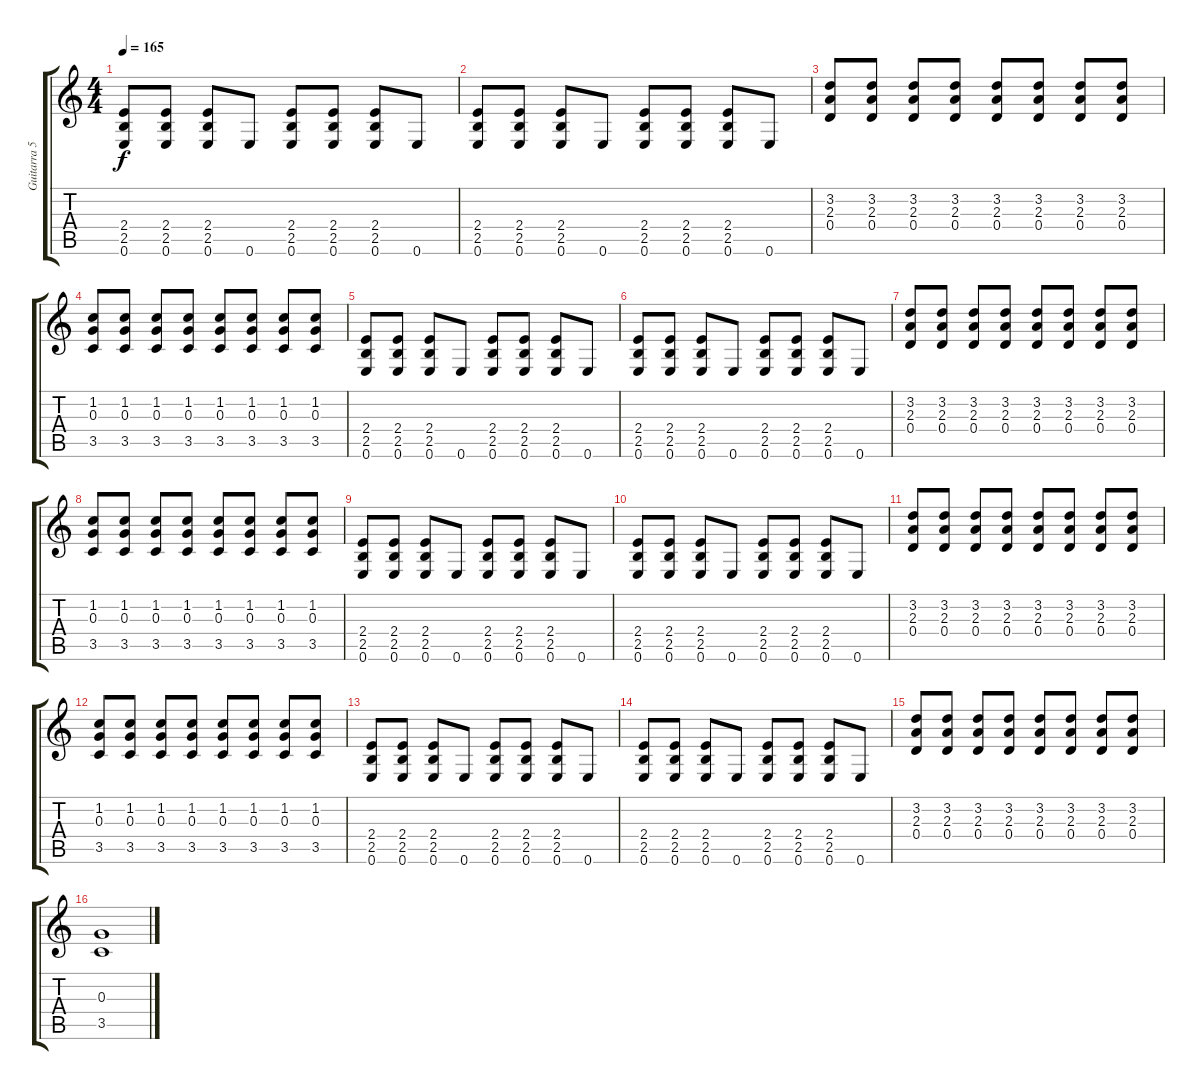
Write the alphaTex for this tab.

\track ("Guitarra 5 ( Ritmica 2 )" "Guitarra 5") {instrument distortionguitar}
\staff {score tabs}
\tuning (E4 B3 G3 D3 A2 E2) {hide}
\ts (4 4)
\tempo 165
\clef g2
\ks c
(2.4 2.5 0.6).8{dy f} (2.4 2.5 0.6).8 (2.4 2.5 0.6).8 0.6.8 (2.4 2.5 0.6).8 (2.4 2.5 0.6).8 (2.4 2.5 0.6).8 0.6.8 |
(2.4 2.5 0.6).8 (2.4 2.5 0.6).8 (2.4 2.5 0.6).8 0.6.8 (2.4 2.5 0.6).8 (2.4 2.5 0.6).8 (2.4 2.5 0.6).8 0.6.8 |
(3.2 2.3 0.4).8 (3.2 2.3 0.4).8 (3.2 2.3 0.4).8 (3.2 2.3 0.4).8 (3.2 2.3 0.4).8 (3.2 2.3 0.4).8 (3.2 2.3 0.4).8 (3.2 2.3 0.4).8 |
(1.2 0.3 3.5).8 (1.2 0.3 3.5).8 (1.2 0.3 3.5).8 (1.2 0.3 3.5).8 (1.2 0.3 3.5).8 (1.2 0.3 3.5).8 (1.2 0.3 3.5).8 (1.2 0.3 3.5).8 |
(2.4 2.5 0.6).8 (2.4 2.5 0.6).8 (2.4 2.5 0.6).8 0.6.8 (2.4 2.5 0.6).8 (2.4 2.5 0.6).8 (2.4 2.5 0.6).8 0.6.8 |
(2.4 2.5 0.6).8 (2.4 2.5 0.6).8 (2.4 2.5 0.6).8 0.6.8 (2.4 2.5 0.6).8 (2.4 2.5 0.6).8 (2.4 2.5 0.6).8 0.6.8 |
(3.2 2.3 0.4).8 (3.2 2.3 0.4).8 (3.2 2.3 0.4).8 (3.2 2.3 0.4).8 (3.2 2.3 0.4).8 (3.2 2.3 0.4).8 (3.2 2.3 0.4).8 (3.2 2.3 0.4).8 |
(1.2 0.3 3.5).8 (1.2 0.3 3.5).8 (1.2 0.3 3.5).8 (1.2 0.3 3.5).8 (1.2 0.3 3.5).8 (1.2 0.3 3.5).8 (1.2 0.3 3.5).8 (1.2 0.3 3.5).8 |
(2.4 2.5 0.6).8 (2.4 2.5 0.6).8 (2.4 2.5 0.6).8 0.6.8 (2.4 2.5 0.6).8 (2.4 2.5 0.6).8 (2.4 2.5 0.6).8 0.6.8 |
(2.4 2.5 0.6).8 (2.4 2.5 0.6).8 (2.4 2.5 0.6).8 0.6.8 (2.4 2.5 0.6).8 (2.4 2.5 0.6).8 (2.4 2.5 0.6).8 0.6.8 |
(3.2 2.3 0.4).8 (3.2 2.3 0.4).8 (3.2 2.3 0.4).8 (3.2 2.3 0.4).8 (3.2 2.3 0.4).8 (3.2 2.3 0.4).8 (3.2 2.3 0.4).8 (3.2 2.3 0.4).8 |
(1.2 0.3 3.5).8 (1.2 0.3 3.5).8 (1.2 0.3 3.5).8 (1.2 0.3 3.5).8 (1.2 0.3 3.5).8 (1.2 0.3 3.5).8 (1.2 0.3 3.5).8 (1.2 0.3 3.5).8 |
(2.4 2.5 0.6).8 (2.4 2.5 0.6).8 (2.4 2.5 0.6).8 0.6.8 (2.4 2.5 0.6).8 (2.4 2.5 0.6).8 (2.4 2.5 0.6).8 0.6.8 |
(2.4 2.5 0.6).8 (2.4 2.5 0.6).8 (2.4 2.5 0.6).8 0.6.8 (2.4 2.5 0.6).8 (2.4 2.5 0.6).8 (2.4 2.5 0.6).8 0.6.8 |
(3.2 2.3 0.4).8 (3.2 2.3 0.4).8 (3.2 2.3 0.4).8 (3.2 2.3 0.4).8 (3.2 2.3 0.4).8 (3.2 2.3 0.4).8 (3.2 2.3 0.4).8 (3.2 2.3 0.4).8 |
(0.3 3.5).1
